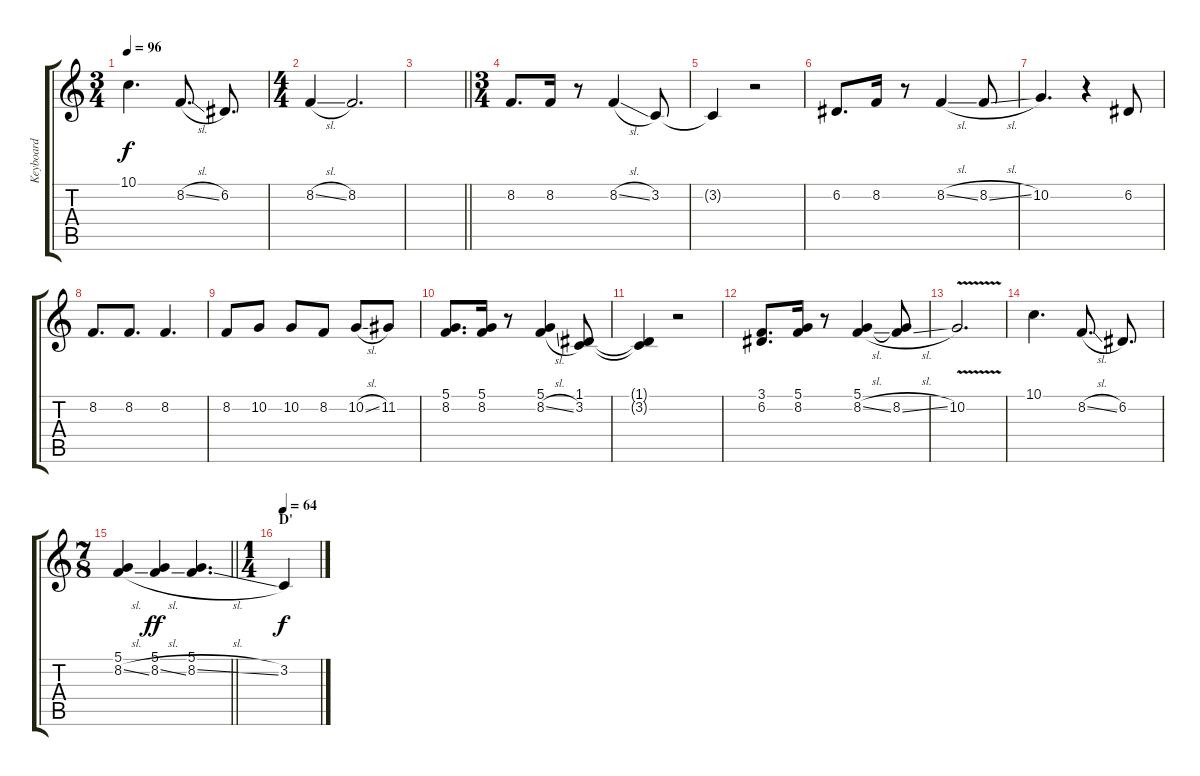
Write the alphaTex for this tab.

\track ("Keyboard" "Keyboard") {instrument lead2sawtooth}
\staff {score tabs}
\tuning (D4 A3 F3 C3 G2 C2) {hide}
\ts (3 4)
\tempo 96
\clef g2
\ks c
10.1.4{d dy f} 8.2{sl}.8{d} 6.2.8{d} |
\ts (4 4)
8.2{sl}.4 8.2.2{d} |
\barLineRight lightlight
|
\ts (3 4)
8.2.8{d} 8.2.16 r.8 8.2{sl}.4 3.2.8 |
3.2{t}.4 r.2 |
6.2.8{d} 8.2.16 r.8 8.2{sl}.4 8.2{sl}.8 |
10.2.4{d} r.4 6.2.8 |
8.2.8{d} 8.2.8{d} 8.2.4{d} |
8.2.8 10.2.8 10.2.8 8.2.8 10.2{sl}.8 11.2.8 |
(5.1 8.2).8{d} (5.1 8.2).16 r.8 (5.1 8.2{sl}).4 (1.1 3.2).8 |
(1.1{t} 3.2{t}).4 r.2 |
(3.1 6.2).8{d} (5.1 8.2).16 r.8 (5.1 8.2{sl}).4 (5.1{t} 8.2{sl}).8 |
10.2{v}.2{d} |
10.1.4{d} 8.2{sl}.8{d} 6.2.8{d} |
\ts (7 8)
\barLineRight lightlight
(5.1 8.2{sl}).4 (5.1 8.2{sl}).4{dy ff} (5.1 8.2{sl}).4{d} |
\ts (1 4)
\section ("" "D'")
\tempo 64
3.2.4{dy f}
